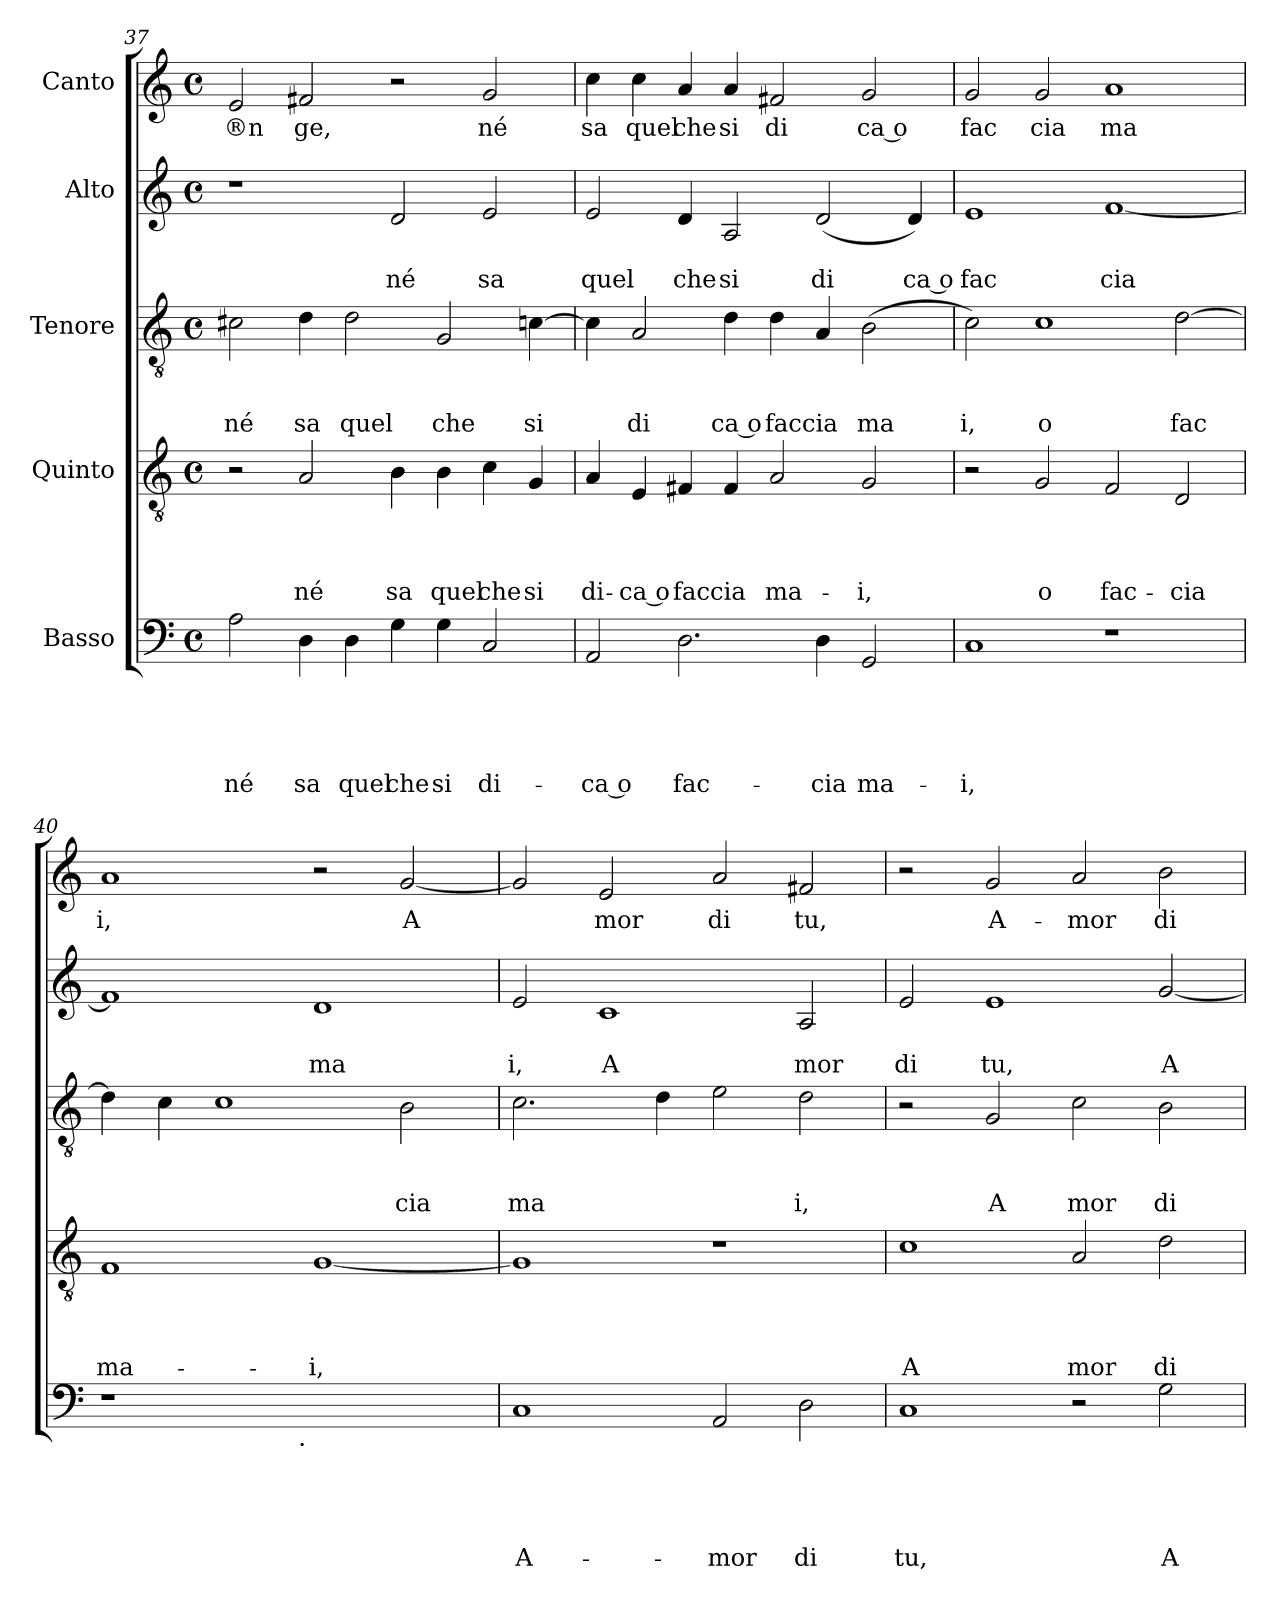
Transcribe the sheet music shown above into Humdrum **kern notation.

**kern	**text	**text	**text	**text	**text	**kern	**text	**text	**text	**text	**kern	**text	**text	**text	**kern	**text	**text	**kern	**text
*part5	*part5	*part5	*part5	*part5	*part5	*part4	*part4	*part4	*part4	*part4	*part3	*part3	*part3	*part3	*part2	*part2	*part2	*part1	*part1
*staff5	*staff5	*staff5	*staff5	*staff5	*staff5	*staff4	*staff4	*staff4	*staff4	*staff4	*staff3	*staff3	*staff3	*staff3	*staff2	*staff2	*staff2	*staff1	*staff1
*I"Basso	*	*	*	*	*	*I"Quinto	*	*	*	*	*I"Tenore	*	*	*	*I"Alto	*	*	*I"Canto	*
*clefF4	*	*	*	*	*	*clefGv2	*	*	*	*	*clefGv2	*	*	*	*clefG2	*	*	*clefG2	*
*k[]	*	*	*	*	*	*k[]	*	*	*	*	*k[]	*	*	*	*k[]	*	*	*k[]	*
*C:	*	*	*	*	*	*C:	*	*	*	*	*C:	*	*	*	*C:	*	*	*C:	*
*M4/4	*	*	*	*	*	*M4/4	*	*	*	*	*M4/4	*	*	*	*M4/4	*	*	*M4/4	*
*met(c)	*	*	*	*	*	*met(c)	*	*	*	*	*met(c)	*	*	*	*met(c)	*	*	*met(c)	*
=37	=37	=37	=37	=37	=37	=37	=37	=37	=37	=37	=37	=37	=37	=37	=37	=37	=37	=37	=37
!	!	!	!	!	!LO:LY:b	!	!	!	!	!	!	!	!	!LO:LY:b	!	!	!	!	!LO:LY:b
2A\	.	.	.	.	né	2r	.	.	.	.	2c#X\	.	.	né	1r	.	.	2e/	®n
!	!	!	!	!	!LO:LY:b	!	!	!	!	!LO:LY:b	!	!	!	!LO:LY:b	!	!	!	!	!LO:LY:b
4D\	.	.	.	.	sa	2A/	.	.	.	né	4d\	.	.	sa	.	.	.	2f#X/	ge,
!	!	!	!	!	!LO:LY:b	!	!	!	!	!	!	!	!	!LO:LY:b	!	!	!	!	!
4D\	.	.	.	.	quel	.	.	.	.	.	2d\	.	.	quel	.	.	.	.	.
!	!	!	!	!	!LO:LY:b	!	!	!	!	!LO:LY:b	!	!	!	!	!	!	!LO:LY:b	!	!
4G\	.	.	.	.	che	4B\	.	.	.	sa	.	.	.	.	2d/	.	né	2r	.
!	!	!	!	!	!LO:LY:b	!	!	!	!	!LO:LY:b	!	!	!	!LO:LY:b	!	!	!	!	!
4G\	.	.	.	.	si	4B\	.	.	.	quel	2G/	.	.	che	.	.	.	.	.
!	!	!	!	!	!LO:LY:b	!	!	!	!	!LO:LY:b	!	!	!	!	!	!	!LO:LY:b	!	!LO:LY:b
2C/	.	.	.	.	di-	4c\	.	.	.	che	.	.	.	.	2e/	.	sa	2g/	né
!	!	!	!	!	!	!	!	!	!	!LO:LY:b	!	!	!	!LO:LY:b	!	!	!	!	!
.	.	.	.	.	.	4G/	.	.	.	si	[>4cn\	.	.	si	.	.	.	.	.
=38	=38	=38	=38	=38	=38	=38	=38	=38	=38	=38	=38	=38	=38	=38	=38	=38	=38	=38	=38
!	!	!	!	!	!LO:LY:b:rj	!	!	!	!	!LO:LY:b	!	!	!	!	!	!	!LO:LY:b	!	!LO:LY:b
2AA/	.	.	.	.	-ca o	4A/	.	.	.	di-	4c\]	.	.	.	2e/	.	quel	4cc\	sa
!	!	!	!	!	!	!	!	!	!	!LO:LY:b:rj	!	!	!	!LO:LY:b	!	!	!	!	!LO:LY:b
.	.	.	.	.	.	4E/	.	.	.	-ca o	2A/	.	.	di	.	.	.	4cc\	quel
!	!	!	!	!	!LO:LY:b	!	!	!	!	!LO:LY:b	!	!	!	!	!	!	!LO:LY:b	!	!LO:LY:b
2.D\	.	.	.	.	fac-	4F#X/	.	.	.	faccia	.	.	.	.	4d/	.	che	4a/	che
!	!	!	!	!	!	!	!	!	!	!	!	!	!	!LO:LY:b:rj	!	!	!LO:LY:b	!	!LO:LY:b
.	.	.	.	.	.	4F#/	.	.	.	.	4d\	.	.	ca o	2A/	.	si	4a/	si
!	!	!	!	!	!	!	!	!	!	!LO:LY:b	!	!	!	!LO:LY:b	!	!	!	!	!LO:LY:b
.	.	.	.	.	.	2A/	.	.	.	ma-	4d\	.	.	faccia	.	.	.	2f#X/	di
!	!	!	!	!	!LO:LY:b	!	!	!	!	!	!	!	!	!	!	!	!LO:LY:b	!	!
4D\	.	.	.	.	-cia	.	.	.	.	.	4A/	.	.	.	(2d/	.	di	.	.
!	!	!	!	!	!LO:LY:b	!	!	!	!	!LO:LY:b	!	!	!	!LO:LY:b	!	!	!	!	!LO:LY:b:rj
2GG/	.	.	.	.	ma-	2G/	.	.	.	-i,	(>2B\	.	.	ma	.	.	.	2g/	ca o
!	!	!	!	!	!	!	!	!	!	!	!	!	!	!	!	!	!LO:LY:b:rj	!	!
.	.	.	.	.	.	.	.	.	.	.	.	.	.	.	4d/)	.	ca o	.	.
=39	=39	=39	=39	=39	=39	=39	=39	=39	=39	=39	=39	=39	=39	=39	=39	=39	=39	=39	=39
!	!	!	!	!	!LO:LY:b	!	!	!	!	!	!	!	!	!LO:LY:b	!	!	!LO:LY:b	!	!LO:LY:b
1C	.	.	.	.	-i,	2r	.	.	.	.	2c\)	.	.	i,	1e	.	fac	2g/	fac
!	!	!	!	!	!	!	!	!	!	!LO:LY:b	!	!	!	!LO:LY:b	!	!	!	!	!LO:LY:b
.	.	.	.	.	.	2G/	.	.	.	o	1c	.	.	o	.	.	.	2g/	cia
!	!	!	!	!	!	!	!	!	!	!LO:LY:b	!	!	!	!	!	!	!LO:LY:b	!	!LO:LY:b
1r	.	.	.	.	.	2F/	.	.	.	fac-	.	.	.	.	[<1f	.	cia	1a	ma
!	!	!	!	!	!	!	!	!	!	!LO:LY:b	!	!	!	!LO:LY:b	!	!	!	!	!
.	.	.	.	.	.	2D/	.	.	.	-cia	[>2d\	.	.	fac	.	.	.	.	.
=40	=40	=40	=40	=40	=40	=40	=40	=40	=40	=40	=40	=40	=40	=40	=40	=40	=40	=40	=40
!	!	!	!	!	!	!	!	!	!	!LO:LY:b	!	!	!	!	!	!	!	!	!LO:LY:b
*^	*	*	*	*	*	*	*	*	*	*	*	*	*	*	*	*	*	*	*
1r	2ryy	.	.	.	.	.	1F	.	.	.	ma-	4d\]	.	.	.	1f]	.	.	1a	i,
.	.	.	.	.	.	.	.	.	.	.	.	4c\	.	.	.	.	.	.	.	.
.	4...ryy	.	.	.	.	.	.	.	.	.	.	1c	.	.	.	.	.	.	.	.
!	!LO:TX:b:t=.	!	!	!	!	!	!	!	!	!	!	!	!	!	!	!	!	!	!	!
.	1ryy	.	.	.	.	.	.	.	.	.	.	.	.	.	.	.	.	.	.	.
!	!	!	!	!	!	!	!	!	!	!	!LO:LY:b:rj	!	!	!	!	!	!	!LO:LY:b	!	!
1ryy	.	.	.	.	.	.	[<1G	.	.	.	-i,	.	.	.	.	1d	.	ma	2r	.
!	!	!	!	!	!	!	!	!	!	!	!	!	!	!	!LO:LY:b	!	!	!	!	!LO:LY:b
.	.	.	.	.	.	.	.	.	.	.	.	2B\	.	.	cia	.	.	.	[<2g/	A
.	32ryy	.	.	.	.	.	.	.	.	.	.	.	.	.	.	.	.	.	.	.
!!LO:LB:g=z
=41	=41	=41	=41	=41	=41	=41	=41	=41	=41	=41	=41	=41	=41	=41	=41	=41	=41	=41	=41	=41
!	!	!	!	!	!	!LO:LY:b	!	!	!	!	!	!	!	!	!LO:LY:b	!	!	!LO:LY:b	!	!
*v	*v	*	*	*	*	*	*	*	*	*	*	*	*	*	*	*	*	*	*	*
1C	.	.	.	.	A-	1G]	.	.	.	.	2.c\	.	.	ma	2e/	.	i,	2g/]	.
!	!	!	!	!	!	!	!	!	!	!	!	!	!	!	!	!	!LO:LY:b	!	!LO:LY:b
.	.	.	.	.	.	.	.	.	.	.	.	.	.	.	1c	.	A	2e/	mor
.	.	.	.	.	.	.	.	.	.	.	4d\	.	.	.	.	.	.	.	.
!	!	!	!	!	!LO:LY:b	!	!	!	!	!	!	!	!	!	!	!	!	!	!LO:LY:b
2AA/	.	.	.	.	-mor	1r	.	.	.	.	2e\	.	.	.	.	.	.	2a/	di
!	!	!	!	!	!LO:LY:b	!	!	!	!	!	!	!	!	!LO:LY:b	!	!	!LO:LY:b	!	!LO:LY:b
2D\	.	.	.	.	di	.	.	.	.	.	2d\	.	.	i,	2A/	.	mor	2f#X/	tu,
=42	=42	=42	=42	=42	=42	=42	=42	=42	=42	=42	=42	=42	=42	=42	=42	=42	=42	=42	=42
!	!	!	!	!	!LO:LY:b	!	!	!	!	!LO:LY:b	!	!	!	!	!	!	!LO:LY:b	!	!
1C	.	.	.	.	tu,	1c	.	.	.	A	2r	.	.	.	2e/	.	di	2r	.
!	!	!	!	!	!	!	!	!	!	!	!	!	!	!LO:LY:b	!	!	!LO:LY:b	!	!LO:LY:b
.	.	.	.	.	.	.	.	.	.	.	2G/	.	.	A	1e	.	tu,	2g/	A-
!	!	!	!	!	!	!	!	!	!	!LO:LY:b	!	!	!	!LO:LY:b	!	!	!	!	!LO:LY:b
2r	.	.	.	.	.	2A/	.	.	.	mor	2c\	.	.	mor	.	.	.	2a/	-mor
!	!	!	!	!	!LO:LY:b	!	!	!	!	!LO:LY:b	!	!	!	!LO:LY:b	!	!	!LO:LY:b	!	!LO:LY:b
2G\	.	.	.	.	A-	2d\	.	.	.	di	2B\	.	.	di	[<2g/	.	A	2b\	di
=	=	=	=	=	=	=	=	=	=	=	=	=	=	=	=	=	=	=	=
*-	*-	*-	*-	*-	*-	*-	*-	*-	*-	*-	*-	*-	*-	*-	*-	*-	*-	*-	*-
